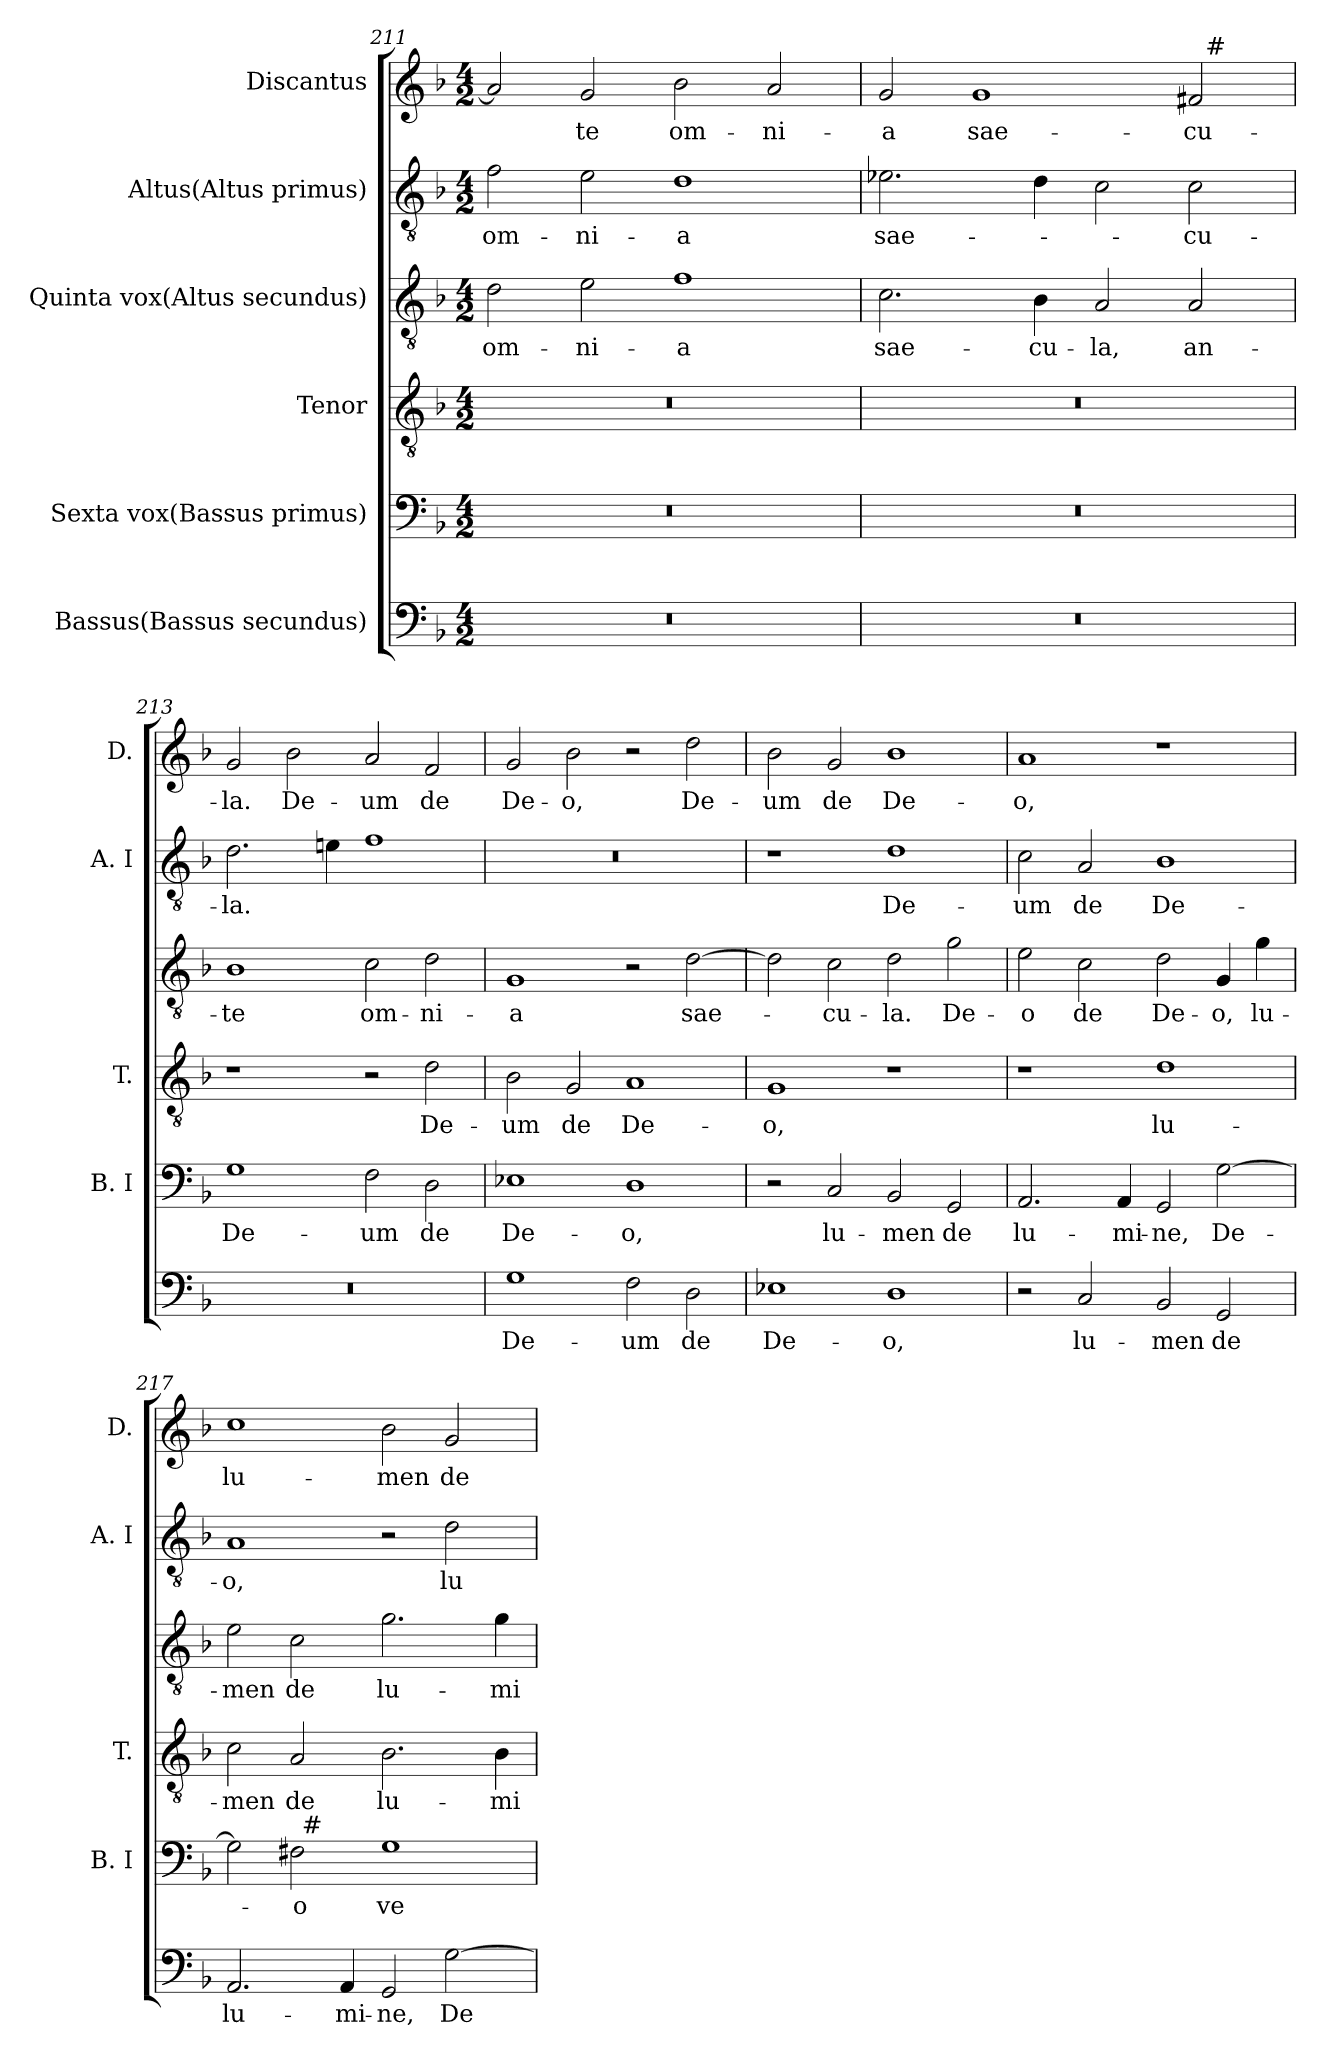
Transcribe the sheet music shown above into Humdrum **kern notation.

**kern	**text	**kern	**text	**kern	**text	**kern	**text	**kern	**text	**kern	**text
*part6	*part6	*part5	*part5	*part4	*part4	*part3	*part3	*part2	*part2	*part1	*part1
*staff6	*staff6	*staff5	*staff5	*staff4	*staff4	*staff3	*staff3	*staff2	*staff2	*staff1	*staff1
*I"Bassus(Bassus secundus)	*	*I"Sexta vox(Bassus primus)	*	*I"Tenor	*	*I"Quinta vox(Altus secundus)	*	*I"Altus(Altus primus)	*	*I"Discantus	*
*	*	*I'B. I	*	*I'T.	*	*	*	*I'A. I	*	*I'D.	*
!!LO:LB:g=z
*clefF4	*	*clefF4	*	*clefGv2	*	*clefGv2	*	*clefGv2	*	*clefG2	*
*	*	*	*	*ITrd7c12	*	*ITrd7c12	*	*ITrd7c12	*	*	*
*k[b-]	*	*k[b-]	*	*k[b-]	*	*k[b-]	*	*k[b-]	*	*k[b-]	*
*d:	*	*d:	*	*d:	*	*d:	*	*d:	*	*d:	*
*M4/2	*	*M4/2	*	*M4/2	*	*M4/2	*	*M4/2	*	*M4/2	*
=211	=211	=211	=211	=211	=211	=211	=211	=211	=211	=211	=211
!LO:N:vis=1	!	!LO:N:vis=1	!	!LO:N:vis=1	!	!	!LO:LY:b	!	!LO:LY:b	!	!
0r	.	0r	.	0r	.	2D\	om-	2F\	om-	2a/]	.
!	!	!	!	!	!	!	!LO:LY:b	!	!LO:LY:b	!	!LO:LY:b
.	.	.	.	.	.	2E\	-ni-	2E\	-ni-	2g/	-te
!	!	!	!	!	!	!	!LO:LY:b	!	!LO:LY:b	!	!LO:LY:b
.	.	.	.	.	.	1F	-a	1D	-a	2b-\	om-
!	!	!	!	!	!	!	!	!	!	!	!LO:LY:b
.	.	.	.	.	.	.	.	.	.	2a/	-ni-
=212	=212	=212	=212	=212	=212	=212	=212	=212	=212	=212	=212
!LO:N:vis=1	!	!LO:N:vis=1	!	!LO:N:vis=1	!	!	!LO:LY:b	!	!LO:LY:b	!	!LO:LY:b
*	*	*	*	*	*	*	*	*	*	*^	*
0r	.	0r	.	0r	.	2.C\	sae-	2.E-X\	sae-	2g/	1ryy	-a
!	!	!	!	!	!	!	!	!	!	!	!	!LO:LY:b
.	.	.	.	.	.	.	.	.	.	1g	.	sae-
!	!	!	!	!	!	!	!LO:LY:b	!	!	!	!	!
.	.	.	.	.	.	4BB-\	-cu-	4D\	.	.	.	.
!	!	!	!	!	!	!	!LO:LY:b	!	!	!	!	!
.	.	.	.	.	.	2AA/	-la,	2C\	.	.	2ryy	.
!	!	!	!	!	!	!	!LO:LY:b	!	!LO:LY:b	!	!	!LO:LY:b
.	.	.	.	.	.	2AA/	an-	2C\	-cu-	2f#/	32ryy	-cu-
!	!	!	!	!	!	!	!	!	!	!	!LO:TX:a:t=#	!
.	.	.	.	.	.	.	.	.	.	.	4...ryy	.
=213	=213	=213	=213	=213	=213	=213	=213	=213	=213	=213	=213	=213
!LO:N:vis=1	!	!	!LO:LY:b	!	!	!	!LO:LY:b	!	!LO:LY:b	!	!	!LO:LY:b
*	*	*	*	*	*	*	*	*	*	*v	*v	*
0r	.	1G	De-	1r	.	1BB-	-te	2.D\	-la.	2g/	-la.
!	!	!	!	!	!	!	!	!	!	!	!LO:LY:b
.	.	.	.	.	.	.	.	.	.	2b-\	De-
.	.	.	.	.	.	.	.	4En\	.	.	.
!	!	!	!LO:LY:b	!	!	!	!LO:LY:b	!	!	!	!LO:LY:b
.	.	2F\	-um	2r	.	2C\	om-	1F	.	2a/	-um
!	!	!	!LO:LY:b	!	!LO:LY:b	!	!LO:LY:b	!	!	!	!LO:LY:b
.	.	2D\	de	2D\	De-	2D\	-ni-	.	.	2f/	de
=214	=214	=214	=214	=214	=214	=214	=214	=214	=214	=214	=214
!	!LO:LY:b	!	!LO:LY:b	!	!LO:LY:b	!	!LO:LY:b	!LO:N:vis=1	!	!	!LO:LY:b
1G	De-	1E-X	De-	2BB-\	-um	1GG	-a	0r	.	2g/	De-
!	!	!	!	!	!LO:LY:b	!	!	!	!	!	!LO:LY:b
.	.	.	.	2GG/	de	.	.	.	.	2b-\	-o,
!	!LO:LY:b	!	!LO:LY:b	!	!LO:LY:b	!	!	!	!	!	!
2F\	-um	1D	-o,	1AA	De-	2r	.	.	.	2r	.
!	!LO:LY:b	!	!	!	!	!	!LO:LY:b	!	!	!	!LO:LY:b
2D\	de	.	.	.	.	[>2D\	sae-	.	.	2dd\	De-
=215	=215	=215	=215	=215	=215	=215	=215	=215	=215	=215	=215
!	!LO:LY:b	!	!	!	!LO:LY:b	!	!	!	!	!	!LO:LY:b
1E-X	De-	2r	.	1GG	-o,	2D\]	.	1r	.	2b-\	-um
!	!	!	!LO:LY:b	!	!	!	!LO:LY:b	!	!	!	!LO:LY:b
.	.	2C/	lu-	.	.	2C\	-cu-	.	.	2g/	de
!	!LO:LY:b	!	!LO:LY:b	!	!	!	!LO:LY:b	!	!LO:LY:b	!	!LO:LY:b
1D	-o,	2BB-/	-men	1r	.	2D\	-la.	1D	De-	1b-	De-
!	!	!	!LO:LY:b	!	!	!	!LO:LY:b	!	!	!	!
.	.	2GG/	de	.	.	2G\	De-	.	.	.	.
!!LO:PB:g=z
=216	=216	=216	=216	=216	=216	=216	=216	=216	=216	=216	=216
!	!	!	!LO:LY:b	!	!	!	!LO:LY:b	!	!LO:LY:b	!	!LO:LY:b
2r	.	2.AA/	lu-	1r	.	2E\	-o	2C\	-um	1a	-o,
!	!LO:LY:b	!	!	!	!	!	!LO:LY:b	!	!LO:LY:b	!	!
2C/	lu-	.	.	.	.	2C\	de	2AA/	de	.	.
!	!	!	!LO:LY:b	!	!	!	!	!	!	!	!
.	.	4AA/	-mi-	.	.	.	.	.	.	.	.
!	!LO:LY:b	!	!LO:LY:b	!	!LO:LY:b	!	!LO:LY:b	!	!LO:LY:b	!	!
2BB-/	-men	2GG/	-ne,	1D	lu-	2D\	De-	1BB-	De-	1r	.
!	!LO:LY:b	!	!LO:LY:b	!	!	!	!LO:LY:b	!	!	!	!
2GG/	de	[>2G\	De-	.	.	4GG/	-o,	.	.	.	.
!	!	!	!	!	!	!	!LO:LY:b	!	!	!	!
.	.	.	.	.	.	4G\	lu-	.	.	.	.
=217	=217	=217	=217	=217	=217	=217	=217	=217	=217	=217	=217
!	!LO:LY:b	!	!	!	!LO:LY:b	!	!LO:LY:b	!	!LO:LY:b	!	!LO:LY:b
*	*	*^	*	*	*	*	*	*	*	*	*
2.AA/	lu-	2G\]	2ryy	.	2C\	-men	2E\	-men	1AA	-o,	1cc	lu-
!	!	!	!	!LO:LY:b	!	!LO:LY:b	!	!LO:LY:b	!	!	!	!
.	.	2F#\	32ryy	-o	2AA/	de	2C\	de	.	.	.	.
!	!	!	!LO:TX:a:t=#	!	!	!	!	!	!	!	!	!
.	.	.	1ryy	.	.	.	.	.	.	.	.	.
!	!LO:LY:b	!	!	!	!	!	!	!	!	!	!	!
4AA/	-mi-	.	.	.	.	.	.	.	.	.	.	.
!	!LO:LY:b	!	!	!LO:LY:b	!	!LO:LY:b	!	!LO:LY:b	!	!	!	!LO:LY:b
2GG/	-ne,	1G	.	ve-	2.BB-\	lu-	2.G\	lu-	2r	.	2b-\	-men
!	!LO:LY:b	!	!	!	!	!	!	!	!	!LO:LY:b	!	!LO:LY:b
[>2G\	De-	.	.	.	.	.	.	.	2D\	lu-	2g/	de
.	.	.	4...ryy	.	.	.	.	.	.	.	.	.
!	!	!	!	!	!	!LO:LY:b	!	!LO:LY:b	!	!	!	!
.	.	.	.	.	4BB-\	-mi-	4G\	-mi-	.	.	.	.
*	*	*v	*v	*	*	*	*	*	*	*	*	*
=	=	=	=	=	=	=	=	=	=	=	=
*-	*-	*-	*-	*-	*-	*-	*-	*-	*-	*-	*-
